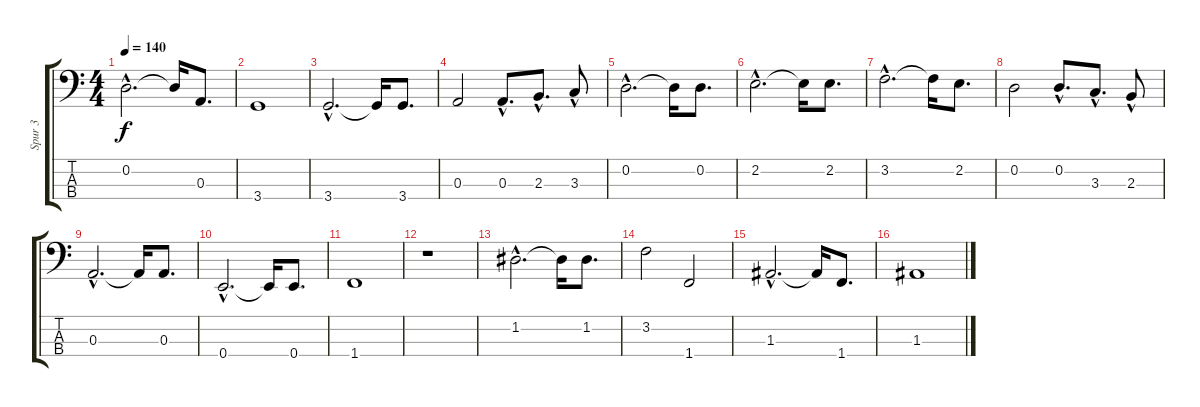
\track ("Spur 3" "Spur 3") {instrument electricbassfinger}
\staff {score tabs}
\tuning (G2 D2 A1 E1) {hide}
\ts (4 4)
\tempo 140
\clef f4
\ks c
0.2{hac}.2{d dy f} 0.2{t}.16 0.3.8{d} |
3.4.1 |
3.4{hac}.2{d} 3.4{t}.16 3.4.8{d} |
0.3.2 0.3{hac}.8{d} 2.3{hac}.8{d} 3.3{hac}.8 |
0.2{hac}.2{d} 0.2{t}.16 0.2.8{d} |
2.2{hac}.2{d} 2.2{t}.16 2.2.8{d} |
3.2{hac}.2{d} 3.2{t}.16 2.2.8{d} |
0.2.2 0.2{hac}.8{d} 3.3{hac}.8{d} 2.3{hac}.8 |
0.3{hac}.2{d} 0.3{t}.16 0.3.8{d} |
0.4{hac}.2{d} 0.4{t}.16 0.4.8{d} |
1.4.1 |
r.1 |
1.2{hac}.2{d} 1.2{t}.16 1.2.8{d} |
3.2.2 1.4.2 |
1.3{hac}.2{d} 1.3{t}.16 1.4.8{d} |
1.3.1
